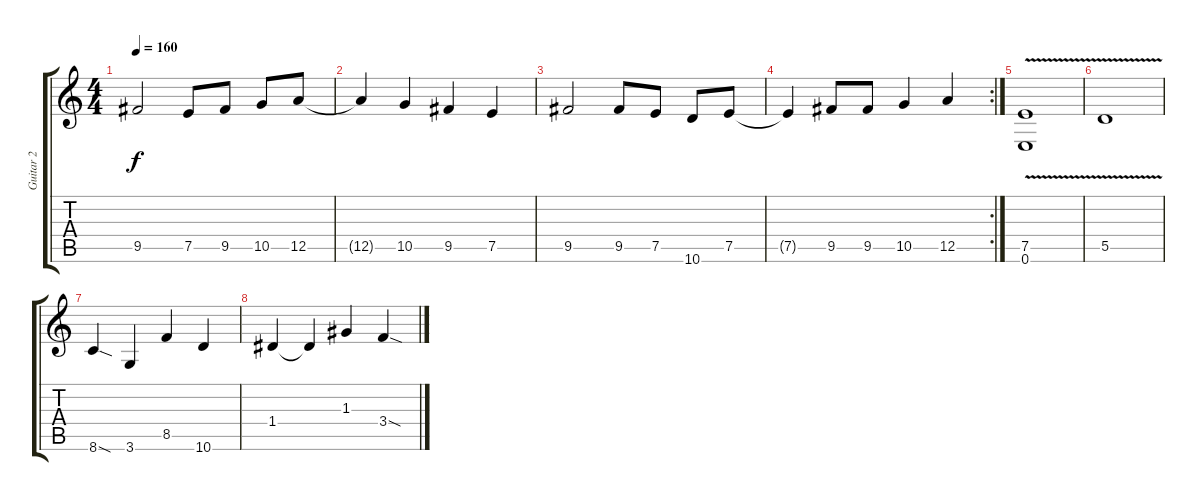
\track ("Guitar 2" "Guitar 2") {instrument distortionguitar}
\staff {score tabs}
\tuning (E4 B3 G3 D3 A2 E2) {hide}
\ts (4 4)
\tempo 160
\clef g2
\ks c
9.5.2{dy f} 7.5.8 9.5.8 10.5.8 12.5.8 |
12.5{t}.4 10.5.4 9.5.4 7.5.4 |
9.5.2 9.5.8 7.5.8 10.6.8 7.5.8 |
\rc 2
7.5{t}.4 9.5.8 9.5.8 10.5.4 12.5.4 |
(7.5{v} 0.6).1 |
5.5{v}.1 |
8.6{sod}.4 3.6.4 8.5.4 10.6.4 |
1.4.4 1.4{t}.4 1.3.4 3.4{sod}.4
